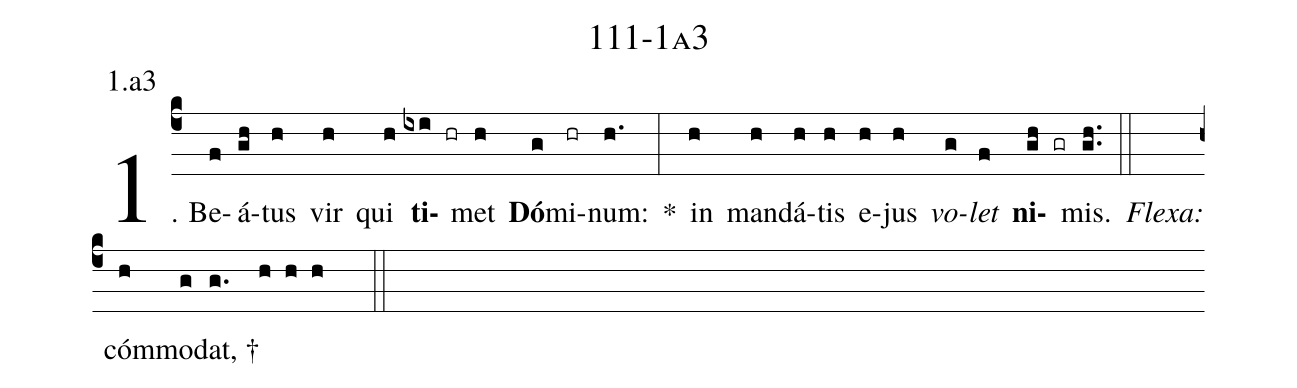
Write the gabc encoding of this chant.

name: 111-1a3;
annotation: 1.a3;
%%
(c4)1. Be(f)á(gh)tus(h) vir(h) qui(h) <b>ti</b>(ixi hr)met(h) <b>Dó</b>(g)mi(hr)num:(h.) *(:) in(h) man(h)dá(h)tis(h) e(h)jus(h) <i>vo</i>(g)<i>let</i>(f) <b>ni</b>(gh gr)mis.(gh..) (::)
<i>Flexa:</i>(////)  cóm(h)mo(g)dat, †(g.//// h h h  ::)
